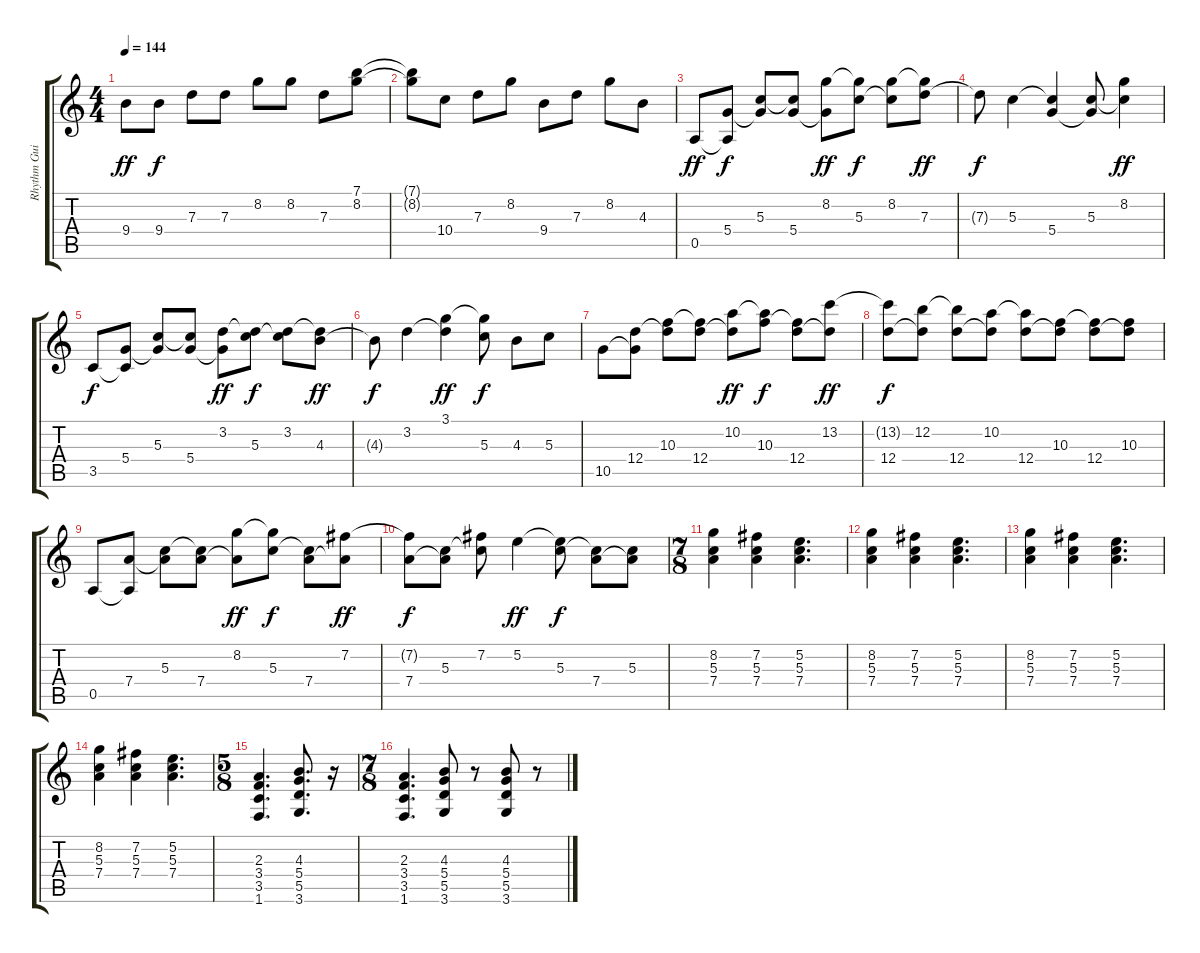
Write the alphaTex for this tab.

\track ("Rhythm Guitar 1" "Rhythm Gui") {instrument distortionguitar}
\staff {score tabs}
\tuning (E4 B3 G3 D3 A2 E2) {hide}
\ts (4 4)
\tempo 144
\clef g2
\ks c
9.4.8{dy ff} 9.4.8{dy f} 7.3.8 7.3.8 8.2.8 8.2.8 7.3.8 (7.1 8.2).8 |
(7.1{t} 8.2{t}).8 10.4.8 7.3.8 8.2.8 9.4.8 7.3.8 8.2.8 4.3.8 |
0.5.8{dy ff} (5.4 0.5{t}).8{dy f} (5.3 5.4{t}).8 (5.3{t} 5.4).8 (8.2 5.4{t}).8{dy ff} (8.2{t} 5.3).8{dy f} (8.2 5.3{t}).8 (8.2{t} 7.3).8{dy ff} |
7.3{t}.8{dy f} 5.3.4 (5.3{t} 5.4).4 (5.3 5.4{t}).8 (8.2 5.3{t}).4{dy ff} |
3.5.8{dy f} (5.4 3.5{t}).8 (5.3 5.4{t}).8 (5.3{t} 5.4).8 (3.2 5.4{t}).8{dy ff} (3.2{t} 5.3).8{dy f} (3.2 5.3{t}).8 (3.2{t} 4.3).8{dy ff} |
4.3{t}.8{dy f} 3.2.4 (3.1 3.2{t}).4{dy ff} (3.1{t} 5.3).8{dy f} 4.3.8 5.3.8 |
10.5.8 (12.4 10.5{t}).8 (10.3 12.4{t}).8 (10.3{t} 12.4).8 (10.2 12.4{t}).8{dy ff} (10.2{t} 10.3).8{dy f} (10.3{t} 12.4).8 (13.2 12.4{t}).8{dy ff} |
(13.2{t} 12.4).8{dy f} (12.2 12.4{t}).8 (12.2{t} 12.4).8 (10.2 12.4{t}).8 (10.2{t} 12.4).8 (10.3 12.4{t}).8 (10.3{t} 12.4).8 (10.3 12.4{t}).8 |
0.5.8 (7.4 0.5{t}).8 (5.3 7.4{t}).8 (5.3{t} 7.4).8 (8.2 7.4{t}).8{dy ff} (8.2{t} 5.3).8{dy f} (5.3{t} 7.4).8 (7.2 7.4{t}).8{dy ff} |
(7.2{t} 7.4).8{dy f} (5.3 7.4{t}).8 (7.2 5.3{t}).8 5.2.4{dy ff} (5.2{t} 5.3).8{dy f} (5.3{t} 7.4).8 (5.3 7.4{t}).8 |
\ts (7 8)
(8.2 5.3 7.4).4{volume 14} (7.2 5.3 7.4).4 (5.2 5.3 7.4).4{d} |
(8.2 5.3 7.4).4 (7.2 5.3 7.4).4 (5.2 5.3 7.4).4{d} |
(8.2 5.3 7.4).4 (7.2 5.3 7.4).4 (5.2 5.3 7.4).4{d} |
(8.2 5.3 7.4).4 (7.2 5.3 7.4).4 (5.2 5.3 7.4).4{d} |
\ts (5 8)
(2.3 3.4 3.5 1.6).4{d} (4.3 5.4 5.5 3.6).8{d} r.16 |
\ts (7 8)
(2.3 3.4 3.5 1.6).4{d} (4.3 5.4 5.5 3.6).8 r.8 (4.3 5.4 5.5 3.6).8 r.8
